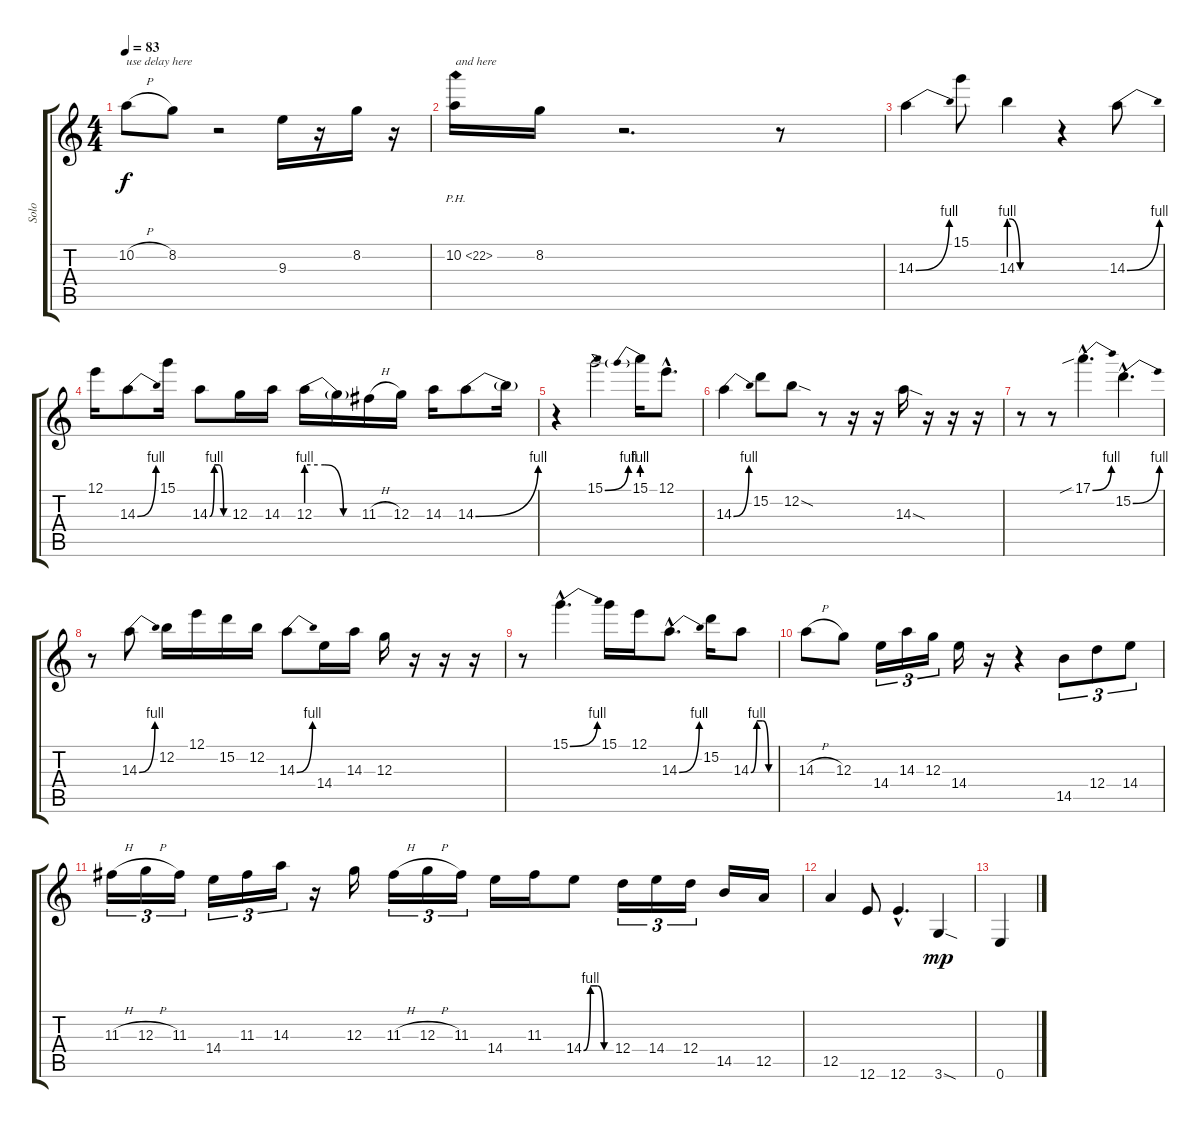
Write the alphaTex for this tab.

\track ("Solo" "Solo") {instrument distortionguitar}
\staff {score tabs}
\tuning (E4 B3 G3 D3 A2 E2) {hide}
\ts (4 4)
\tempo 83
\clef g2
\ks c
10.2{h}.8{txt "use delay here" dy f} 8.2.8 r.2 9.3.16 r.16 8.2.16 r.16 |
10.2{ph 12}.16{txt "and here"} 8.2.16 r.2{d} r.8 |
14.3{be (bend 0 0 60 4)}.4 15.1.8 14.3{be (custom 0 4 15 0 31 0 40 0 60 0)}.4 r.4 14.3{be (bend 0 0 60 4)}.8 |
12.1.16 14.3{be (bend 0 0 60 4)}.8 15.1.16 14.3{be (custom 0 0 15 4 30 4 45 0 60 0)}.8 12.3.16 14.3.16 12.3{be (custom 0 4 20 4 40 0 60 0)}.16 12.3{t}.16 11.3{h}.16 12.3.16 14.3.16 14.3{be (bend 0 0 60 4)}.8 14.3{t}.16 |
r.4 15.1{be (bend 0 0 60 4)}.2 15.1{be (prebend 0 4 60 4)}.16 12.1{hac}.8{d} |
14.3{be (bend 0 0 60 4)}.4 15.2.8 12.2{sod}.8 r.8 r.16 r.16 14.3{sod}.16 r.16 r.16 r.16 |
r.8 r.8 17.1{be (bend 0 0 60 4) sib hac}.4{d} 15.2{be (bend 0 0 60 4) hac}.4{d} |
r.8 14.3{be (bend 0 0 60 4)}.8 12.2.16 12.1.16 15.2.16 12.2.16 14.3{be (bend 0 0 60 4)}.8 14.4.16 14.3.16 12.3.16 r.16 r.16 r.16 |
r.8 15.1{be (bend 0 0 60 4) hac}.4{d} 15.1.16 12.1.16 14.3{be (bend 0 0 60 4) hac}.8{d} 15.2.16 14.3{be (custom 0 0 15 4 30 4 45 0 60 0)}.8 |
14.3{h}.8 12.3.8 14.4.16{tu (3 2)} 14.3.16{tu (3 2)} 12.3.16{tu (3 2)} 14.4.16 r.16 r.4 14.5.8{tu (3 2)} 12.4.8{tu (3 2)} 14.4.8{tu (3 2)} |
11.3{h}.16{tu (3 2)} 12.3{h}.16{tu (3 2)} 11.3.16{tu (3 2)} 14.4.16{tu (3 2)} 11.3.16{tu (3 2)} 14.3.16{tu (3 2)} r.16 12.3.16 11.3{h}.16{tu (3 2)} 12.3{h}.16{tu (3 2)} 11.3.16{tu (3 2)} 14.4.16 11.3.16 14.4{be (custom 0 0 15 4 30 4 45 0 60 0)}.8 12.4.16{tu (3 2)} 14.4.16{tu (3 2)} 12.4.16{tu (3 2)} 14.5.16 12.5.16 |
12.5.4 12.6.8 12.6{hac}.4{d} 3.6{sod}.4{dy mp} |
0.6.4
